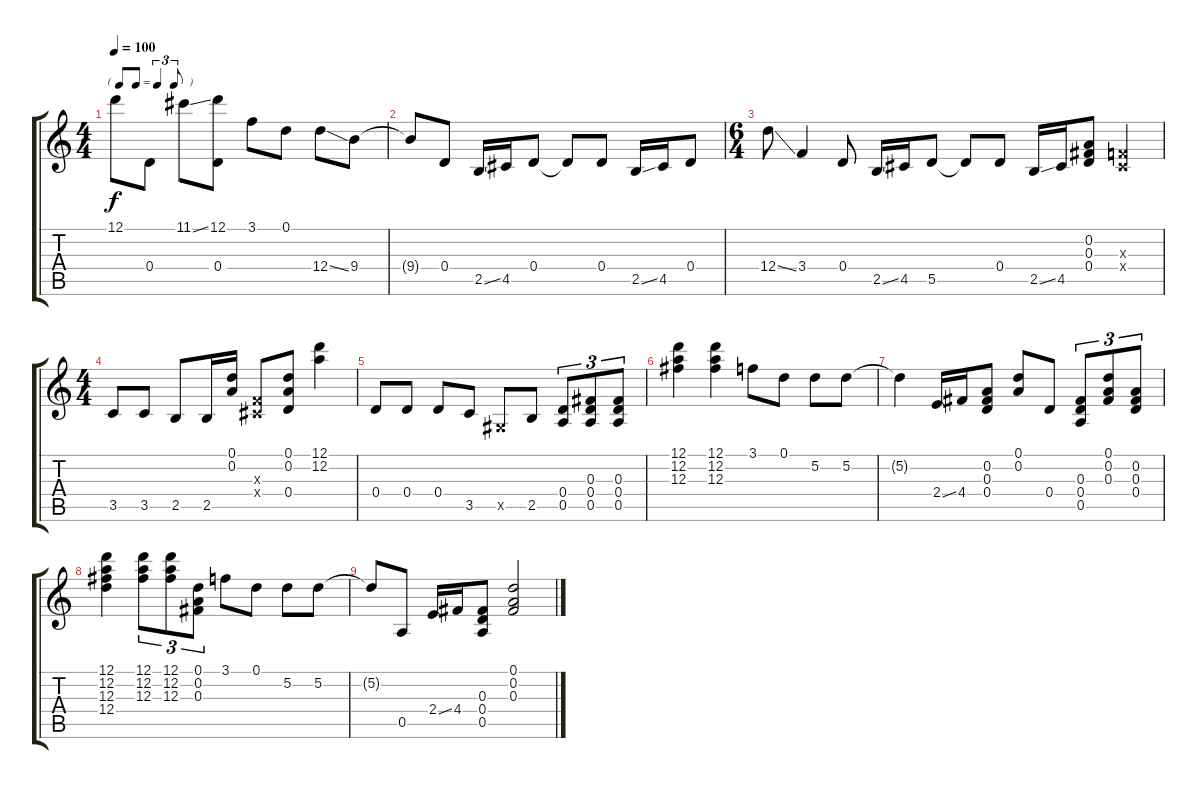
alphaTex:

\track "" {instrument acousticguitarsteel}
\staff {score tabs}
\tuning (D4 A3 Gb3 D3 A2 D2) {hide}
\ts (4 4)
\tf triplet8th
\tempo 100
\clef g2
\ks c
12.1.8{dy f} 0.4.8 11.1{ss}.8 (12.1 0.4).8 3.1.8 0.1.8 12.4{ss}.8 9.4.8 |
9.4{t}.8 0.4.8 2.5{ss}.16 4.5.16 0.4.8 0.4{t}.8 0.4.8 2.5{ss}.16 4.5.16 0.4.8 |
\ts (6 4)
12.4{ss}.8 3.4.4 0.4.8 2.5{ss}.16 4.5.16 5.5.8 5.5{t}.8 0.4.8 2.5{ss}.16 4.5.16 (0.2 0.3 0.4).8 (-1.3{x} -1.4{x}).4 |
\ts (4 4)
3.5.8 3.5.8 2.5.8 2.5.16 (0.1 0.2).16 (-1.3{x} -1.4{x}).8 (0.1 0.2 0.4).8 (12.1 12.2).4 |
0.4.8 0.4.8 0.4.8 3.5.8 -1.5{x}.8 2.5.8 (0.4 0.5).8{tu (3 2)} (0.3 0.4 0.5).8{tu (3 2)} (0.3 0.4 0.5).8{tu (3 2)} |
(12.1 12.2 12.3).4 (12.1 12.2 12.3).4 3.1.8 0.1.8 5.2.8 5.2.8 |
5.2{t}.4 2.4{ss}.16 4.4.16 (0.2 0.3 0.4).8 (0.1 0.2).8 0.4.8 (0.3 0.4 0.5).8{tu (3 2)} (0.1 0.2 0.3).8{tu (3 2)} (0.2 0.3 0.4).8{tu (3 2)} |
(12.1 12.2 12.3 12.4).4 (12.1 12.2 12.3).8{tu (3 2)} (12.1 12.2 12.3).8{tu (3 2)} (0.1 0.2 0.3).8{tu (3 2)} 3.1.8 0.1.8 5.2.8 5.2.8 |
5.2{t}.8 0.5.8 2.4{ss}.16 4.4.16 (0.3 0.4 0.5).8 (0.1 0.2 0.3).2
